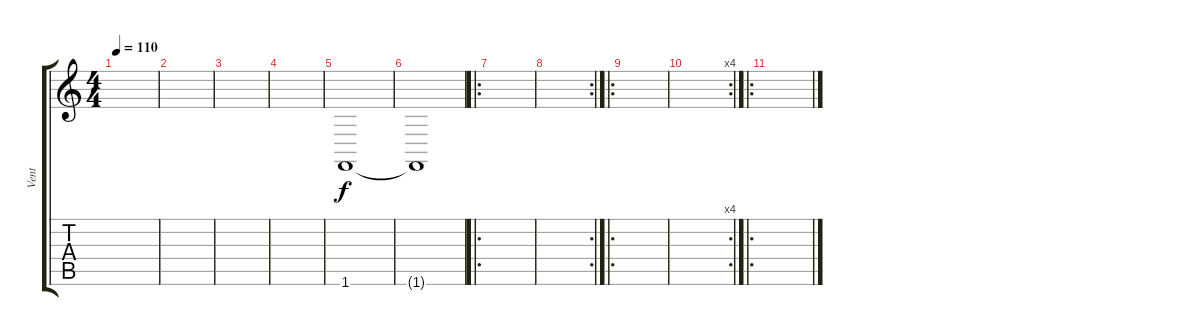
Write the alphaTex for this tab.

\track ("Vent" "Vent") {instrument seashore}
\staff {score tabs}
\tuning (E4 B3 G3 D3 A2 E2) {hide}
\ts (4 4)
\tempo 110
\clef g2
\ks c
|
|
|
|
1.6.1 |
1.6{t}.1 |
\ro
|
\rc 2
|
\ro
|
\rc 4
|
\ro
